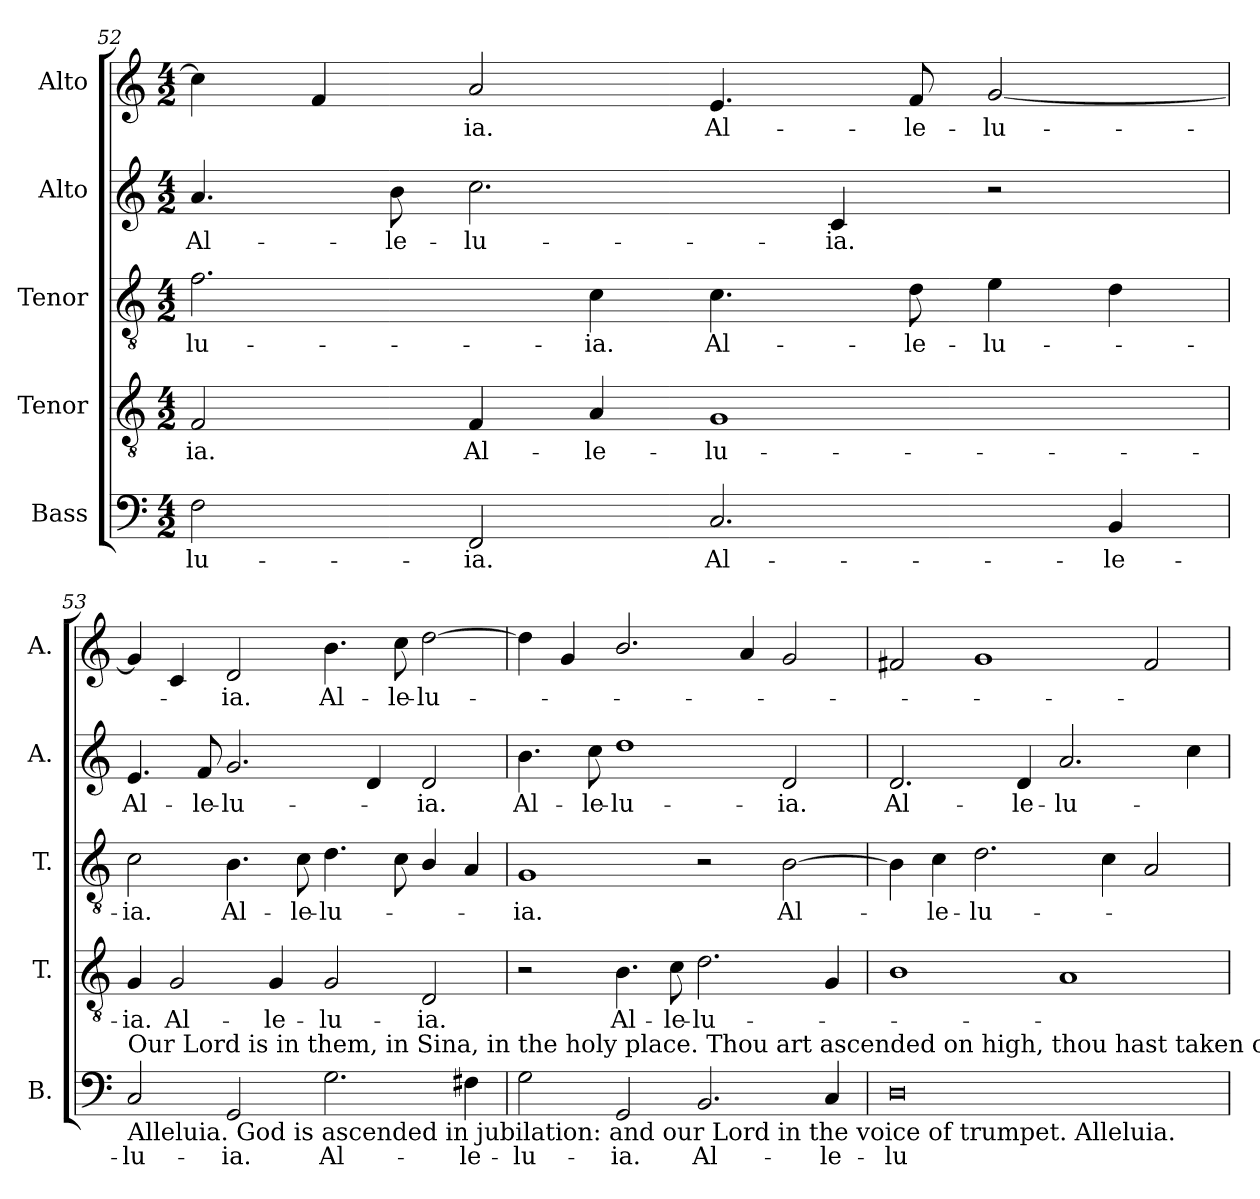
**kern	**text	**kern	**text	**kern	**text	**kern	**text	**kern	**text
*part5	*part5	*part4	*part4	*part3	*part3	*part2	*part2	*part1	*part1
*staff5	*staff5	*staff4	*staff4	*staff3	*staff3	*staff2	*staff2	*staff1	*staff1
*I"Bass	*	*I"Tenor	*	*I"Tenor	*	*I"Alto	*	*I"Alto	*
*I'B.	*	*I'T.	*	*I'T.	*	*I'A.	*	*I'A.	*
*clefF4	*	*clefGv2	*	*clefGv2	*	*clefG2	*	*clefG2	*
*	*	*ITrd7c12	*	*ITrd7c12	*	*	*	*	*
*k[]	*	*k[]	*	*k[]	*	*k[]	*	*k[]	*
*C:	*	*C:	*	*C:	*	*C:	*	*C:	*
*M4/2	*	*M4/2	*	*M4/2	*	*M4/2	*	*M4/2	*
=52	=52	=52	=52	=52	=52	=52	=52	=52	=52
!	!LO:LY:b:color=#000000	!	!	!	!	!	!	!	!
!	!	!	!LO:LY:b:color=#000000	!	!	!	!	!	!
!	!	!	!	!	!LO:LY:b:color=#000000	!	!	!	!
!	!	!	!	!	!	!	!LO:LY:b:color=#000000	!	!
2Fi\	-lu-	2FFi/	-ia.	2.Fi\	-lu-	4.ai/	Al-	4cci\]	.
.	.	.	.	.	.	.	.	4fi/	.
!	!	!	!	!	!	!	!LO:LY:b:color=#000000	!	!
.	.	.	.	.	.	8bi\	-le-	.	.
!	!LO:LY:b:color=#000000	!	!	!	!	!	!	!	!
!	!	!	!LO:LY:b:color=#000000	!	!	!	!	!	!
!	!	!	!	!	!	!	!LO:LY:b:color=#000000	!	!
!	!	!	!	!	!	!	!	!	!LO:LY:b:color=#000000
2FFi/	-ia.	4FFi/	Al-	.	.	2.cci\	-lu-	2ai/	-ia.
!	!	!	!LO:LY:b:color=#000000	!	!	!	!	!	!
!	!	!	!	!	!LO:LY:b:color=#000000	!	!	!	!
.	.	4AAi/	-le-	4Ci\	-ia.	.	.	.	.
!	!LO:LY:b:color=#000000	!	!	!	!	!	!	!	!
!	!	!	!LO:LY:b:color=#000000	!	!	!	!	!	!
!	!	!	!	!	!LO:LY:b:color=#000000	!	!	!	!
!	!	!	!	!	!	!	!	!	!LO:LY:b:color=#000000
2.Ci/	Al-	1GGi	-lu-	4.Ci\	Al-	.	.	4.ei/	Al-
!	!	!	!	!	!	!	!LO:LY:b:color=#000000	!	!
.	.	.	.	.	.	4ci/	-ia.	.	.
!	!	!	!	!	!LO:LY:b:color=#000000	!	!	!	!
!	!	!	!	!	!	!	!	!	!LO:LY:b:color=#000000
.	.	.	.	8Di\	-le-	.	.	8fi/	-le-
!	!	!	!	!	!LO:LY:b:color=#000000	!	!	!	!
!	!	!	!	!	!	!	!	!	!LO:LY:b:color=#000000
.	.	.	.	4Ei\	-lu-	2r	.	[2gi/	-lu-
!	!LO:LY:b:color=#000000	!	!	!	!	!	!	!	!
4BBi/	-le-	.	.	4Di\	.	.	.	.	.
!!LO:PB:g=z
=53	=53	=53	=53	=53	=53	=53	=53	=53	=53
!	!LO:LY:b:color=#000000	!	!	!	!	!	!	!	!
!	!	!	!LO:LY:b:color=#000000	!	!	!	!	!	!
!	!	!	!	!	!LO:LY:b:color=#000000	!	!	!	!
!LO:TX:b:t=Alleluia.  God is ascended in jubilation&colon; and our Lord in the voice of trumpet.  Alleluia.	!	!	!	!	!	!	!	!	!
!LO:TX:t=Our Lord is in them, in Sina, in the holy place.  Thou art ascended on high, thou hast taken captivity [captive].  Alleluia.	!	!	!	!	!	!	!	!	!
!	!	!	!	!	!	!	!LO:LY:b:color=#000000	!	!
2Ci/	-lu-	4GGi/	-ia.	2Ci\	-ia.	4.ei/	Al-	4gi/]	.
!	!	!	!LO:LY:b:color=#000000	!	!	!	!	!	!
.	.	2GGi/	Al-	.	.	.	.	4ci/	.
!	!	!	!	!	!	!	!LO:LY:b:color=#000000	!	!
.	.	.	.	.	.	8fi/	-le-	.	.
!	!LO:LY:b:color=#000000	!	!	!	!	!	!	!	!
!	!	!	!	!	!LO:LY:b:color=#000000	!	!	!	!
!	!	!	!	!	!	!	!LO:LY:b:color=#000000	!	!
!	!	!	!	!	!	!	!	!	!LO:LY:b:color=#000000
2GGi/	-ia.	.	.	4.BBi\	Al-	2.gi/	-lu-	2di/	-ia.
!	!	!	!LO:LY:b:color=#000000	!	!	!	!	!	!
.	.	4GGi/	-le-	.	.	.	.	.	.
!	!	!	!	!	!LO:LY:b:color=#000000	!	!	!	!
.	.	.	.	8Ci\	-le-	.	.	.	.
!	!LO:LY:b:color=#000000	!	!	!	!	!	!	!	!
!	!	!	!LO:LY:b:color=#000000	!	!	!	!	!	!
!	!	!	!	!	!LO:LY:b:color=#000000	!	!	!	!
!	!	!	!	!	!	!	!	!	!LO:LY:b:color=#000000
2.Gi\	Al-	2GGi/	-lu-	4.Di\	-lu-	.	.	4.bi\	Al-
.	.	.	.	.	.	4di/	.	.	.
!	!	!	!	!	!	!	!	!	!LO:LY:b:color=#000000
.	.	.	.	8Ci\	.	.	.	8cci\	-le-
!	!	!	!LO:LY:b:color=#000000	!	!	!	!	!	!
!	!	!	!	!	!	!	!LO:LY:b:color=#000000	!	!
!	!	!	!	!	!	!	!	!	!LO:LY:b:color=#000000
.	.	2DDi/	-ia.	4BBi/	.	2di/	-ia.	[2ddi\	-lu-
!	!LO:LY:b:color=#000000	!	!	!	!	!	!	!	!
4F#Xi\	-le-	.	.	4AAi/	.	.	.	.	.
=54	=54	=54	=54	=54	=54	=54	=54	=54	=54
!	!LO:LY:b:color=#000000	!	!	!	!	!	!	!	!
!	!	!	!	!	!LO:LY:b:color=#000000	!	!	!	!
!	!	!	!	!	!	!	!LO:LY:b:color=#000000	!	!
2Gi\	-lu-	2r	.	1GGi	-ia.	4.bi\	Al-	4ddi\]	.
.	.	.	.	.	.	.	.	4gi/	.
!	!	!	!	!	!	!	!LO:LY:b:color=#000000	!	!
.	.	.	.	.	.	8cci\	-le-	.	.
!	!LO:LY:b:color=#000000	!	!	!	!	!	!	!	!
!	!	!	!LO:LY:b:color=#000000	!	!	!	!	!	!
!	!	!	!	!	!	!	!LO:LY:b:color=#000000	!	!
2GGi/	-ia.	4.BBi\	Al-	.	.	1ddi	-lu-	2.bi/	.
!	!	!	!LO:LY:b:color=#000000	!	!	!	!	!	!
.	.	8Ci\	-le-	.	.	.	.	.	.
!	!LO:LY:b:color=#000000	!	!	!	!	!	!	!	!
!	!	!	!LO:LY:b:color=#000000	!	!	!	!	!	!
2.BBi/	Al-	2.Di\	-lu-	2r	.	.	.	.	.
.	.	.	.	.	.	.	.	4ai/	.
!	!	!	!	!	!LO:LY:b:color=#000000	!	!	!	!
!	!	!	!	!	!	!	!LO:LY:b:color=#000000	!	!
.	.	.	.	[2BBi\	Al-	2di/	-ia.	2gi/	.
!	!LO:LY:b:color=#000000	!	!	!	!	!	!	!	!
4Ci/	-le-	4GGi/	.	.	.	.	.	.	.
=55	=55	=55	=55	=55	=55	=55	=55	=55	=55
!	!LO:LY:b:color=#000000	!	!	!	!	!	!	!	!
!	!	!	!	!	!	!	!LO:LY:b:color=#000000	!	!
0Di	-lu-	1BBi	.	4BBi\]	.	2.di/	Al-	2f#Xi/	.
!	!	!	!	!	!LO:LY:b:color=#000000	!	!	!	!
.	.	.	.	4Ci\	-le-	.	.	.	.
!	!	!	!	!	!LO:LY:b:color=#000000	!	!	!	!
.	.	.	.	2.Di\	-lu-	.	.	1gi	.
!	!	!	!	!	!	!	!LO:LY:b:color=#000000	!	!
.	.	.	.	.	.	4di/	-le-	.	.
!	!	!	!	!	!	!	!LO:LY:b:color=#000000	!	!
.	.	1AAi	.	.	.	2.ai/	-lu-	.	.
.	.	.	.	4Ci\	.	.	.	.	.
.	.	.	.	2AAi/	.	.	.	2f#i/	.
.	.	.	.	.	.	4cci\	.	.	.
=	=	=	=	=	=	=	=	=	=
*-	*-	*-	*-	*-	*-	*-	*-	*-	*-
